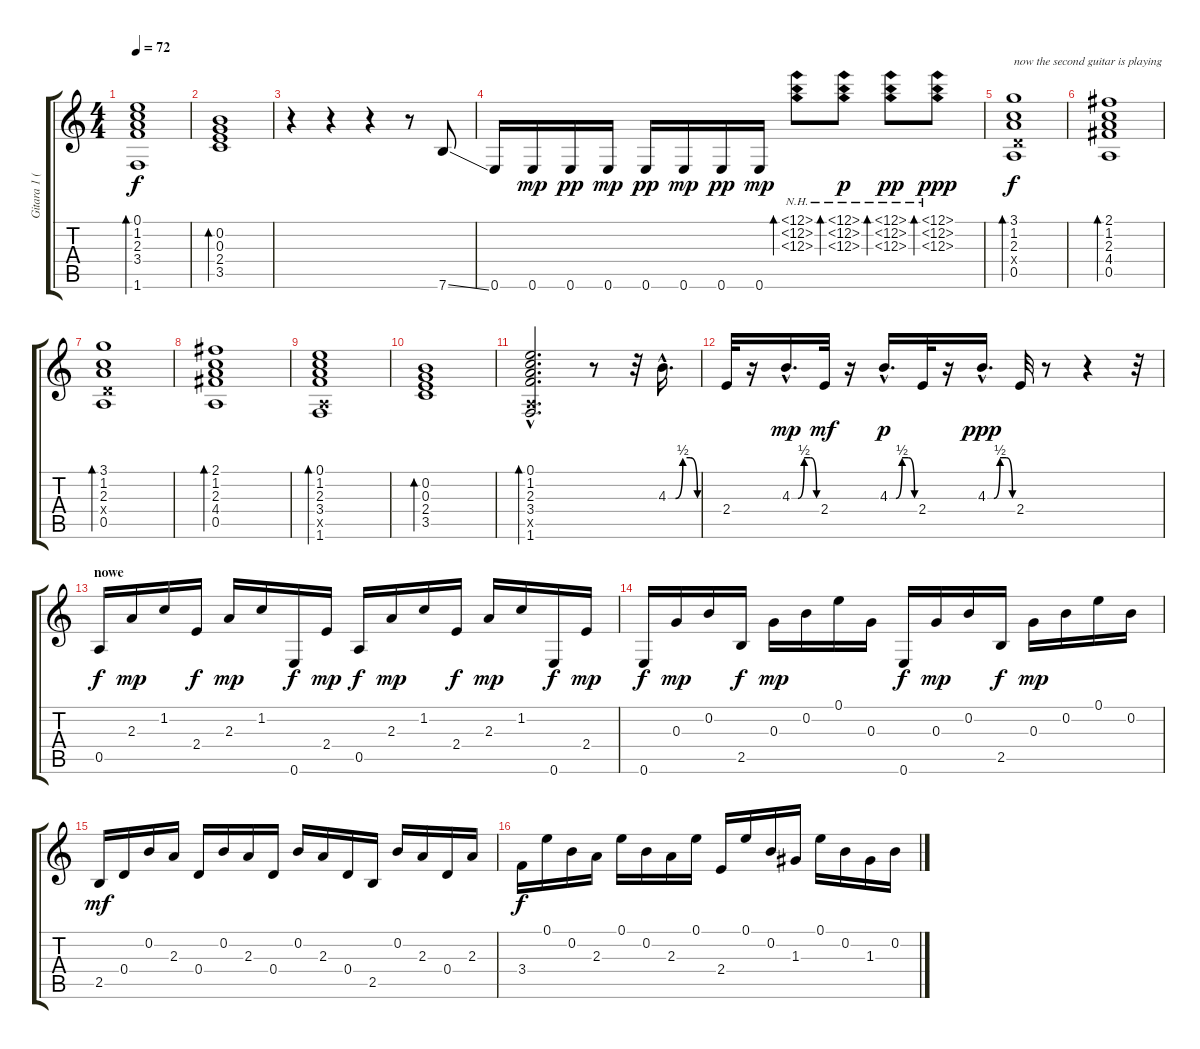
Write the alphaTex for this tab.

\track ("Gitara 1 (12 strun)" "Gitara 1 (") {instrument acousticguitarsteel}
\staff {score tabs}
\tuning (E4 B3 G3 D3 A2 E2) {hide}
\ts (4 4)
\tempo 72
\clef g2
\ks c
(0.1 1.2 2.3 3.4 1.6).1{bd 240 dy f} |
(0.2 0.3 2.4 3.5).1{bd 240} |
r.4 r.4 r.4 r.8 7.6{ss}.8 |
0.6.16 0.6.16{dy mp} 0.6.16{dy pp} 0.6.16{dy mp} 0.6.16{dy pp} 0.6.16{dy mp} 0.6.16{dy pp} 0.6.16{dy mp} (12.1{nh} 12.2{nh} 12.3{nh}).8{bd 480} (12.1{nh} 12.2{nh} 12.3{nh}).8{bd 480 dy p} (12.1{nh} 12.2{nh} 12.3{nh}).8{bd 480 dy pp} (12.1{nh} 12.2{nh} 12.3{nh}).8{bd 240 dy ppp} |
(3.1 1.2 2.3 0.4{x} 0.5).1{bd 240 txt "now the second guitar is playing" dy f} |
(2.1 1.2 2.3 4.4 0.5).1{bd 240} |
(3.1 1.2 2.3 0.4{x} 0.5).1{bd 240} |
(2.1 1.2 2.3 4.4 0.5).1{bd 240} |
(0.1 1.2 2.3 3.4 0.5{x} 1.6).1{bd 240} |
(0.2 0.3 2.4 3.5).1{bd 240} |
(0.1{hac} 1.2{hac} 2.3{hac} 3.4{hac} 0.5{hac x} 1.6{hac}).2{d bd 240} r.8 r.32 4.3{be (custom 0 0 15 0 30 2 45 2 60 0) hac}.16{d} |
2.4.32 r.16 4.3{be (custom 0 0 15 0 30 2 45 2 60 0) hac}.16{d dy mp} 2.4.32{dy mf} r.16 4.3{be (custom 0 0 15 0 30 2 45 2 60 0) hac}.16{d dy p} 2.4.32 r.16 4.3{be (custom 0 0 15 0 30 2 45 2 60 0) hac}.16{d dy ppp} 2.4.32 r.8 r.4 r.32 |
\section ("" "nowe")
0.5.16{dy f} 2.3.16{dy mp} 1.2.16 2.4.16{dy f} 2.3.16{dy mp} 1.2.16 0.6.16{dy f} 2.4.16{dy mp} 0.5.16{dy f} 2.3.16{dy mp} 1.2.16 2.4.16{dy f} 2.3.16{dy mp} 1.2.16 0.6.16{dy f} 2.4.16{dy mp} |
0.6.16{dy f} 0.3.16{dy mp} 0.2.16 2.5.16{dy f} 0.3.16{dy mp} 0.2.16 0.1.16 0.3.16 0.6.16{dy f} 0.3.16{dy mp} 0.2.16 2.5.16{dy f} 0.3.16{dy mp} 0.2.16 0.1.16 0.2.16 |
2.5.16{dy mf} 0.4.16 0.2.16 2.3.16 0.4.16 0.2.16 2.3.16 0.4.16 0.2.16 2.3.16 0.4.16 2.5.16 0.2.16 2.3.16 0.4.16 2.3.16 |
3.4.16{dy f} 0.1.16 0.2.16 2.3.16 0.1.16 0.2.16 2.3.16 0.1.16 2.4.16 0.1.16 0.2.16 1.3.16 0.1.16 0.2.16 1.3.16 0.2.16
